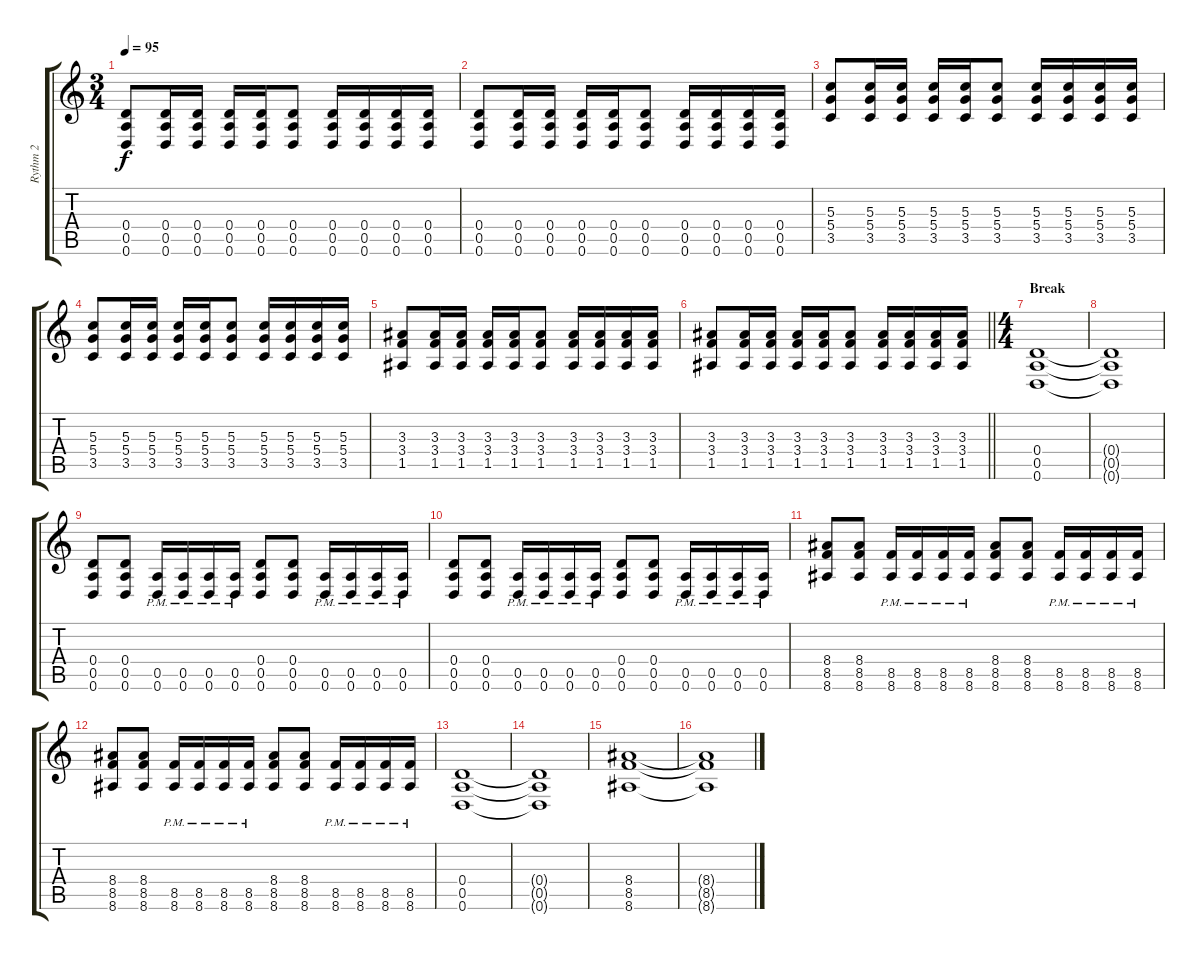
\track ("Rythm 2" "Rythm 2") {instrument overdrivenguitar}
\staff {score tabs}
\tuning (E4 B3 G3 D3 A2 D2) {hide}
\ts (3 4)
\tempo 95
\clef g2
\ks c
(0.4 0.5 0.6).8{dy f} (0.4 0.5 0.6).16 (0.4 0.5 0.6).16 (0.4 0.5 0.6).16 (0.4 0.5 0.6).16 (0.4 0.5 0.6).8 (0.4 0.5 0.6).16 (0.4 0.5 0.6).16 (0.4 0.5 0.6).16 (0.4 0.5 0.6).16 |
(0.4 0.5 0.6).8 (0.4 0.5 0.6).16 (0.4 0.5 0.6).16 (0.4 0.5 0.6).16 (0.4 0.5 0.6).16 (0.4 0.5 0.6).8 (0.4 0.5 0.6).16 (0.4 0.5 0.6).16 (0.4 0.5 0.6).16 (0.4 0.5 0.6).16 |
(5.3 5.4 3.5).8 (5.3 5.4 3.5).16 (5.3 5.4 3.5).16 (5.3 5.4 3.5).16 (5.3 5.4 3.5).16 (5.3 5.4 3.5).8 (5.3 5.4 3.5).16 (5.3 5.4 3.5).16 (5.3 5.4 3.5).16 (5.3 5.4 3.5).16 |
(5.3 5.4 3.5).8 (5.3 5.4 3.5).16 (5.3 5.4 3.5).16 (5.3 5.4 3.5).16 (5.3 5.4 3.5).16 (5.3 5.4 3.5).8 (5.3 5.4 3.5).16 (5.3 5.4 3.5).16 (5.3 5.4 3.5).16 (5.3 5.4 3.5).16 |
(3.3 3.4 1.5).8 (3.3 3.4 1.5).16 (3.3 3.4 1.5).16 (3.3 3.4 1.5).16 (3.3 3.4 1.5).16 (3.3 3.4 1.5).8 (3.3 3.4 1.5).16 (3.3 3.4 1.5).16 (3.3 3.4 1.5).16 (3.3 3.4 1.5).16 |
\barLineRight lightlight
(3.3 3.4 1.5).8 (3.3 3.4 1.5).16 (3.3 3.4 1.5).16 (3.3 3.4 1.5).16 (3.3 3.4 1.5).16 (3.3 3.4 1.5).8 (3.3 3.4 1.5).16 (3.3 3.4 1.5).16 (3.3 3.4 1.5).16 (3.3 3.4 1.5).16 |
\ts (4 4)
\section ("" "Break")
(0.4 0.5 0.6).1 |
(0.4{t} 0.5{t} 0.6{t}).1 |
(0.4 0.5 0.6).8 (0.4 0.5 0.6).8 (0.5{pm} 0.6{pm}).16 (0.5{pm} 0.6{pm}).16 (0.5{pm} 0.6{pm}).16 (0.5{pm} 0.6{pm}).16 (0.4 0.5 0.6).8 (0.4 0.5 0.6).8 (0.5{pm} 0.6{pm}).16 (0.5{pm} 0.6{pm}).16 (0.5{pm} 0.6{pm}).16 (0.5{pm} 0.6{pm}).16 |
(0.4 0.5 0.6).8 (0.4 0.5 0.6).8 (0.5{pm} 0.6{pm}).16 (0.5{pm} 0.6{pm}).16 (0.5{pm} 0.6{pm}).16 (0.5{pm} 0.6{pm}).16 (0.4 0.5 0.6).8 (0.4 0.5 0.6).8 (0.5{pm} 0.6{pm}).16 (0.5{pm} 0.6{pm}).16 (0.5{pm} 0.6{pm}).16 (0.5{pm} 0.6{pm}).16 |
(8.4 8.5 8.6).8 (8.4 8.5 8.6).8 (8.5{pm} 8.6{pm}).16 (8.5{pm} 8.6{pm}).16 (8.5{pm} 8.6{pm}).16 (8.5{pm} 8.6{pm}).16 (8.4 8.5 8.6).8 (8.4 8.5 8.6).8 (8.5{pm} 8.6{pm}).16 (8.5{pm} 8.6{pm}).16 (8.5{pm} 8.6{pm}).16 (8.5{pm} 8.6{pm}).16 |
(8.4 8.5 8.6).8 (8.4 8.5 8.6).8 (8.5{pm} 8.6{pm}).16 (8.5{pm} 8.6{pm}).16 (8.5{pm} 8.6{pm}).16 (8.5{pm} 8.6{pm}).16 (8.4 8.5 8.6).8 (8.4 8.5 8.6).8 (8.5{pm} 8.6{pm}).16 (8.5{pm} 8.6{pm}).16 (8.5{pm} 8.6{pm}).16 (8.5{pm} 8.6{pm}).16 |
(0.4 0.5 0.6).1 |
(0.4{t} 0.5{t} 0.6{t}).1 |
(8.4 8.5 8.6).1 |
(8.4{t} 8.5{t} 8.6{t}).1
